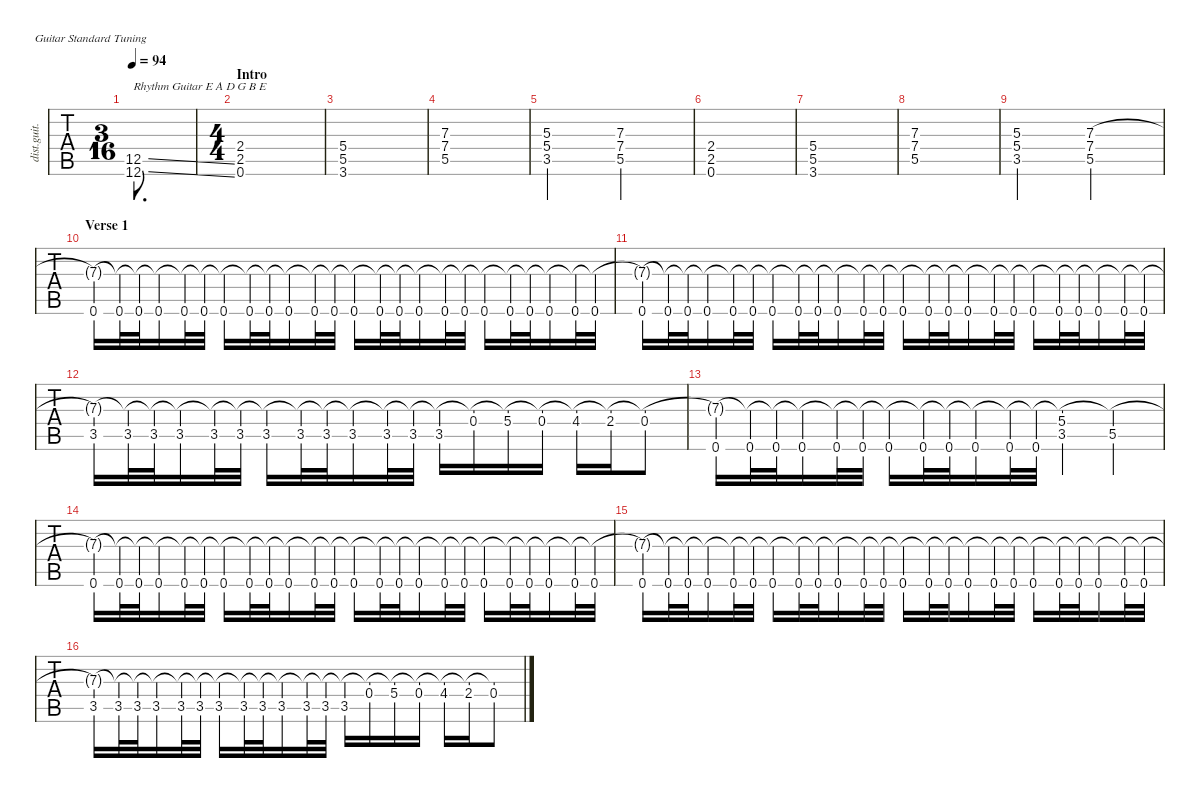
\defaultSystemsLayout 4
\hideDynamics
\bracketExtendMode nobrackets
\track ("Rhythm Guitar" "dist.guit.") {instrument distortionguitar}
\staff {tabs}
\tuning (E4 B3 G3 D3 A2 E2)
\ts (3 16)
\tempo 94
\clef g2
\ks c
(12.5{ss} 12.6{ss}).8{d txt "Rhythm Guitar E A D G B E" dy f instrument distortionguitar beam Up} |
\ts (4 4)
\section ("" "Intro")
(2.4 2.5 0.6).1{beam Up} |
(5.4 5.5 3.6).1{beam Up} |
(7.3 7.4 5.5).1{beam Up} |
(5.3 5.4 3.5).2{beam Up} (7.3 7.4 5.5).2{beam Up} |
(2.4 2.5 0.6).1{beam Up} |
(5.4 5.5 3.6).1{beam Up} |
(7.3 7.4 5.5).1{beam Up} |
(5.3 5.4 3.5).2{beam Up} (7.3 7.4 5.5).2{beam Up} |
\section ("" "Verse 1")
(0.6 7.3{t}).16{beam Up} (0.6 7.3{t}).32{beam Up} (0.6 7.3{t}).32{beam Up} (0.6 7.3{t}).16{beam Up} (0.6 7.3{t}).32{beam Up} (0.6 7.3{t}).32{beam Up} (0.6 7.3{t}).16{beam Up} (0.6 7.3{t}).32{beam Up} (0.6 7.3{t}).32{beam Up} (0.6 7.3{t}).16{beam Up} (0.6 7.3{t}).32{beam Up} (0.6 7.3{t}).32{beam Up} (0.6 7.3{t}).16{beam Up} (0.6 7.3{t}).32{beam Up} (0.6 7.3{t}).32{beam Up} (0.6 7.3{t}).16{beam Up} (0.6 7.3{t}).32{beam Up} (0.6 7.3{t}).32{beam Up} (0.6 7.3{t}).16{beam Up} (0.6 7.3{t}).32{beam Up} (0.6 7.3{t}).32{beam Up} (0.6 7.3{t}).16{beam Up} (0.6 7.3{t}).32{beam Up} (0.6 7.3{t}).32{beam Up} |
(0.6 7.3{t}).16{beam Up} (0.6 7.3{t}).32{beam Up} (0.6 7.3{t}).32{beam Up} (0.6 7.3{t}).16{beam Up} (0.6 7.3{t}).32{beam Up} (0.6 7.3{t}).32{beam Up} (0.6 7.3{t}).16{beam Up} (0.6 7.3{t}).32{beam Up} (0.6 7.3{t}).32{beam Up} (0.6 7.3{t}).16{beam Up} (0.6 7.3{t}).32{beam Up} (0.6 7.3{t}).32{beam Up} (0.6 7.3{t}).16{beam Up} (0.6 7.3{t}).32{beam Up} (0.6 7.3{t}).32{beam Up} (0.6 7.3{t}).16{beam Up} (0.6 7.3{t}).32{beam Up} (0.6 7.3{t}).32{beam Up} (0.6 7.3{t}).16{beam Up} (0.6 7.3{t}).32{beam Up} (0.6 7.3{t}).32{beam Up} (0.6 7.3{t}).16{beam Up} (0.6 7.3{t}).32{beam Up} (0.6 7.3{t}).32{beam Up} |
(3.5 7.3{t}).16{beam Up} (3.5 7.3{t}).32{beam Up} (3.5 7.3{t}).32{beam Up} (3.5 7.3{t}).16{beam Up} (3.5 7.3{t}).32{beam Up} (3.5 7.3{t}).32{beam Up} (3.5 7.3{t}).16{beam Up} (3.5 7.3{t}).32{beam Up} (3.5 7.3{t}).32{beam Up} (3.5 7.3{t}).16{beam Up} (3.5 7.3{t}).32{beam Up} (3.5 7.3{t}).32{beam Up} (3.5 7.3{t}).16{beam Up} (0.4 7.3{t}).16{beam Up} (5.4 7.3{t}).16{beam Up} (0.4 7.3{t}).16{beam Up} (4.4{acc #} 7.3{t}).16{beam Up} (2.4 7.3{t}).16{beam Up} (0.4 7.3{t}).8{beam Up} |
(0.6 7.3{t}).16{beam Up} (0.6 7.3{t}).32{beam Up} (0.6 7.3{t}).32{beam Up} (0.6 7.3{t}).16{beam Up} (0.6 7.3{t}).32{beam Up} (0.6 7.3{t}).32{beam Up} (0.6 7.3{t}).16{beam Up} (0.6 7.3{t}).32{beam Up} (0.6 7.3{t}).32{beam Up} (0.6 7.3{t}).16{beam Up} (0.6 7.3{t}).32{beam Up} (0.6 7.3{t}).32{beam Up} (5.4 3.5 7.3{t}).4{beam Up} (5.5 7.3{t}).4{beam Up} |
(0.6 7.3{t}).16{beam Up} (0.6 7.3{t}).32{beam Up} (0.6 7.3{t}).32{beam Up} (0.6 7.3{t}).16{beam Up} (0.6 7.3{t}).32{beam Up} (0.6 7.3{t}).32{beam Up} (0.6 7.3{t}).16{beam Up} (0.6 7.3{t}).32{beam Up} (0.6 7.3{t}).32{beam Up} (0.6 7.3{t}).16{beam Up} (0.6 7.3{t}).32{beam Up} (0.6 7.3{t}).32{beam Up} (0.6 7.3{t}).16{beam Up} (0.6 7.3{t}).32{beam Up} (0.6 7.3{t}).32{beam Up} (0.6 7.3{t}).16{beam Up} (0.6 7.3{t}).32{beam Up} (0.6 7.3{t}).32{beam Up} (0.6 7.3{t}).16{beam Up} (0.6 7.3{t}).32{beam Up} (0.6 7.3{t}).32{beam Up} (0.6 7.3{t}).16{beam Up} (0.6 7.3{t}).32{beam Up} (0.6 7.3{t}).32{beam Up} |
(0.6 7.3{t}).16{beam Up} (0.6 7.3{t}).32{beam Up} (0.6 7.3{t}).32{beam Up} (0.6 7.3{t}).16{beam Up} (0.6 7.3{t}).32{beam Up} (0.6 7.3{t}).32{beam Up} (0.6 7.3{t}).16{beam Up} (0.6 7.3{t}).32{beam Up} (0.6 7.3{t}).32{beam Up} (0.6 7.3{t}).16{beam Up} (0.6 7.3{t}).32{beam Up} (0.6 7.3{t}).32{beam Up} (0.6 7.3{t}).16{beam Up} (0.6 7.3{t}).32{beam Up} (0.6 7.3{t}).32{beam Up} (0.6 7.3{t}).16{beam Up} (0.6 7.3{t}).32{beam Up} (0.6 7.3{t}).32{beam Up} (0.6 7.3{t}).16{beam Up} (0.6 7.3{t}).32{beam Up} (0.6 7.3{t}).32{beam Up} (0.6 7.3{t}).16{beam Up} (0.6 7.3{t}).32{beam Up} (0.6 7.3{t}).32{beam Up} |
(3.5 7.3{t}).16{beam Up} (3.5 7.3{t}).32{beam Up} (3.5 7.3{t}).32{beam Up} (3.5 7.3{t}).16{beam Up} (3.5 7.3{t}).32{beam Up} (3.5 7.3{t}).32{beam Up} (3.5 7.3{t}).16{beam Up} (3.5 7.3{t}).32{beam Up} (3.5 7.3{t}).32{beam Up} (3.5 7.3{t}).16{beam Up} (3.5 7.3{t}).32{beam Up} (3.5 7.3{t}).32{beam Up} (3.5 7.3{t}).16{beam Up} (0.4 7.3{t}).16{beam Up} (5.4 7.3{t}).16{beam Up} (0.4 7.3{t}).16{beam Up} (4.4{acc #} 7.3{t}).16{beam Up} (2.4 7.3{t}).16{beam Up} (0.4 7.3{t}).8{beam Up}
